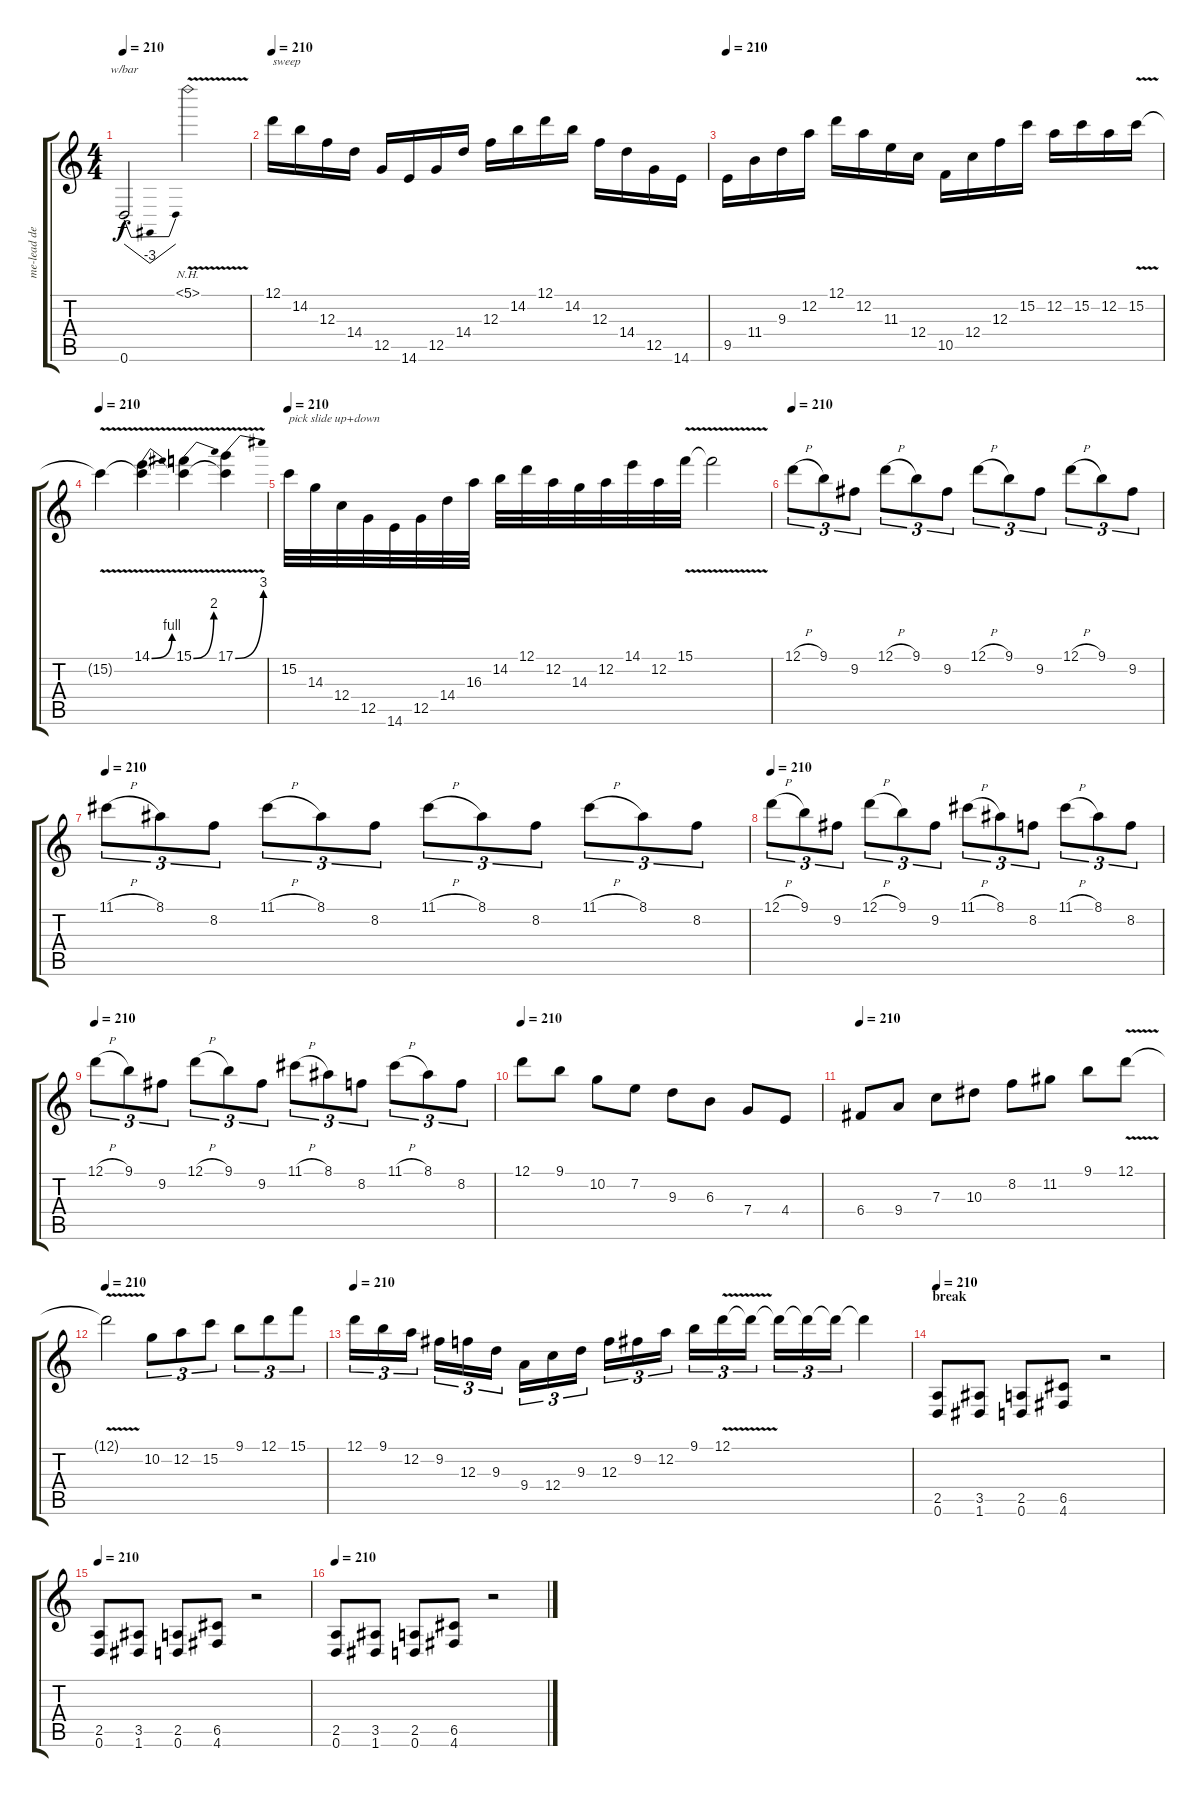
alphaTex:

\track ("me-lead deathsaw" "me-lead de") {instrument distortionguitar}
\staff {score tabs}
\tuning (D4 A3 F3 C3 G2 D2) {hide}
\ts (4 4)
\tempo 210
\clef g2
\ks c
0.6.2{tbe (dip default 0 0 30 -12 60 0) dy f} 5.1{nh v}.2 |
\tempo 210
12.1.16{txt "sweep"} 14.2.16 12.3.16 14.4.16 12.5.16 14.6.16 12.5.16 14.4.16 12.3.16 14.2.16 12.1.16 14.2.16 12.3.16 14.4.16 12.5.16 14.6.16 |
\tempo 210
9.5.16 11.4.16 9.3.16 12.2.16 12.1.16 12.2.16 11.3.16 12.4.16 10.5.16 12.4.16 12.3.16 15.2.16 12.2.16 15.2.16 12.2.16 15.2{v}.16 |
\tempo 210
15.2{t}.4 (14.1{be (bend 0 0 60 4) v} 15.2{t}).4 (15.1{be (bend 0 0 60 8) v} 15.2{t}).4 (17.1{be (bend 0 0 60 12) v} 15.2{t}).4 |
\tempo 210
15.2.32{txt "pick slide up+down"} 14.3.32 12.4.32 12.5.32 14.6.32 12.5.32 14.4.32 16.3.32 14.2.32 12.1.32 12.2.32 14.3.32 12.2.32 14.1.32 12.2.32 15.1{v}.32 15.1{t}.2 |
\tempo 210
12.1{h}.8{tu (3 2)} 9.1.8{tu (3 2)} 9.2.8{tu (3 2)} 12.1{h}.8{tu (3 2)} 9.1.8{tu (3 2)} 9.2.8{tu (3 2)} 12.1{h}.8{tu (3 2)} 9.1.8{tu (3 2)} 9.2.8{tu (3 2)} 12.1{h}.8{tu (3 2)} 9.1.8{tu (3 2)} 9.2.8{tu (3 2)} |
\tempo 210
11.1{h}.8{tu (3 2)} 8.1.8{tu (3 2)} 8.2.8{tu (3 2)} 11.1{h}.8{tu (3 2)} 8.1.8{tu (3 2)} 8.2.8{tu (3 2)} 11.1{h}.8{tu (3 2)} 8.1.8{tu (3 2)} 8.2.8{tu (3 2)} 11.1{h}.8{tu (3 2)} 8.1.8{tu (3 2)} 8.2.8{tu (3 2)} |
\tempo 210
12.1{h}.8{tu (3 2)} 9.1.8{tu (3 2)} 9.2.8{tu (3 2)} 12.1{h}.8{tu (3 2)} 9.1.8{tu (3 2)} 9.2.8{tu (3 2)} 11.1{h}.8{tu (3 2)} 8.1.8{tu (3 2)} 8.2.8{tu (3 2)} 11.1{h}.8{tu (3 2)} 8.1.8{tu (3 2)} 8.2.8{tu (3 2)} |
\tempo 210
12.1{h}.8{tu (3 2)} 9.1.8{tu (3 2)} 9.2.8{tu (3 2)} 12.1{h}.8{tu (3 2)} 9.1.8{tu (3 2)} 9.2.8{tu (3 2)} 11.1{h}.8{tu (3 2)} 8.1.8{tu (3 2)} 8.2.8{tu (3 2)} 11.1{h}.8{tu (3 2)} 8.1.8{tu (3 2)} 8.2.8{tu (3 2)} |
\tempo 210
12.1.8 9.1.8 10.2.8 7.2.8 9.3.8 6.3.8 7.4.8 4.4.8 |
\tempo 210
6.4.8 9.4.8 7.3.8 10.3.8 8.2.8 11.2.8 9.1.8 12.1{v}.8 |
\tempo 210
12.1{t}.2 10.2.8{tu (3 2)} 12.2.8{tu (3 2)} 15.2.8{tu (3 2)} 9.1.8{tu (3 2)} 12.1.8{tu (3 2)} 15.1.8{tu (3 2)} |
\tempo 210
12.1.16{tu (3 2)} 9.1.16{tu (3 2)} 12.2.16{tu (3 2)} 9.2.16{tu (3 2)} 12.3.16{tu (3 2)} 9.3.16{tu (3 2)} 9.4.16{tu (3 2)} 12.4.16{tu (3 2)} 9.3.16{tu (3 2)} 12.3.16{tu (3 2)} 9.2.16{tu (3 2)} 12.2.16{tu (3 2)} 9.1.16{tu (3 2)} 12.1{v}.16{tu (3 2)} 12.1{t}.16{tu (3 2)} 12.1{t}.16{tu (3 2)} 12.1{t}.16{tu (3 2)} 12.1{t}.16{tu (3 2)} 12.1{t}.4 |
\section ("" "break")
\tempo 210
(2.5 0.6).8{balance 0} (3.5 1.6).8 (2.5 0.6).8 (6.5 4.6).8 r.2 |
\tempo 210
(2.5 0.6).8 (3.5 1.6).8 (2.5 0.6).8 (6.5 4.6).8 r.2 |
\tempo 210
(2.5 0.6).8 (3.5 1.6).8 (2.5 0.6).8 (6.5 4.6).8 r.2
